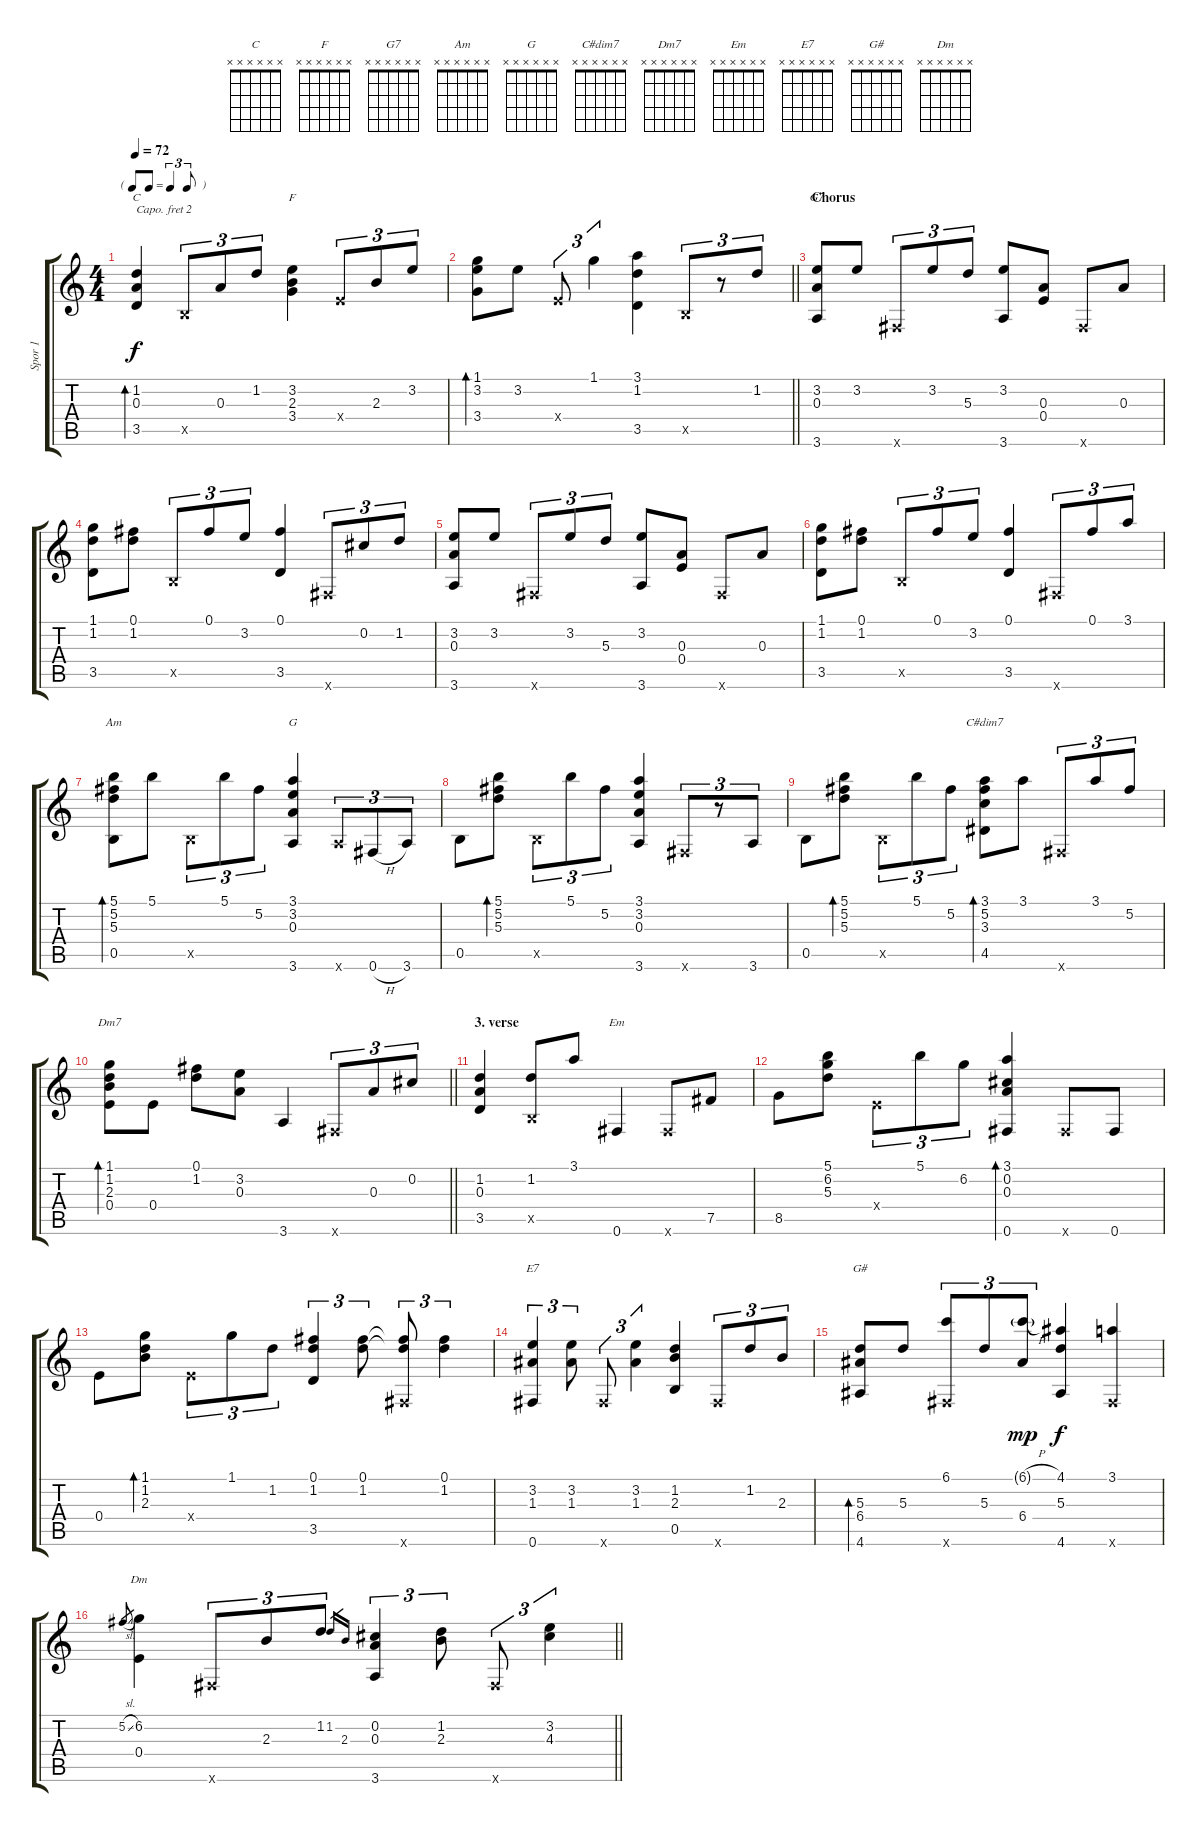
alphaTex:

\track ("Spor 1" "Spor 1") {instrument acousticguitarsteel}
\staff {score tabs}
\capo 2
\tuning (E4 B3 G3 D3 A2 E2) {hide}
\chord ("C" x x x x x x)
\chord ("F" x x x x x x)
\chord ("G7" x x x x x x)
\chord ("Am" x x x x x x)
\chord ("G" x x x x x x)
\chord ("C#dim7" x x x x x x)
\chord ("Dm7" x x x x x x)
\chord ("Em" x x x x x x)
\chord ("E7" x x x x x x)
\chord ("G#" x x x x x x)
\chord ("Dm" x x x x x x)
\ts (4 4)
\tf triplet8th
\tempo 72
\clef g2
\ks c
(1.2 0.3 3.5).4{bd 60 ch "C" dy f} 0.5{x}.8{tu (3 2)} 0.3.8{tu (3 2)} 1.2.8{tu (3 2)} (3.2 2.3 3.4).4{ch "F"} 0.4{x}.8{tu (3 2)} 2.3.8{tu (3 2)} 3.2.8{tu (3 2)} |
\barLineRight lightlight
(1.1 3.2 3.4).8{bd 120} 3.2.8 0.4{x}.8{tu (3 2)} 1.1.4{tu (3 2)} (3.1 1.2 3.5).4 0.5{x}.8{tu (3 2)} r.8{tu (3 2)} 1.2.8{tu (3 2)} |
\section ("" "Chorus")
(3.2 0.3 3.6).8{ch "G7"} 3.2.8 0.6{x}.8{tu (3 2)} 3.2.8{tu (3 2)} 5.3.8{tu (3 2)} (3.2 3.6).8 (0.3 0.4).8 0.6{x}.8 0.3.8 |
(1.1 1.2 3.5).8 (0.1 1.2).8 0.5{x}.8{tu (3 2)} 0.1.8{tu (3 2)} 3.2.8{tu (3 2)} (0.1 3.5).4 0.6{x}.8{tu (3 2)} 0.2.8{tu (3 2)} 1.2.8{tu (3 2)} |
(3.2 0.3 3.6).8 3.2.8 0.6{x}.8{tu (3 2)} 3.2.8{tu (3 2)} 5.3.8{tu (3 2)} (3.2 3.6).8 (0.3 0.4).8 0.6{x}.8 0.3.8 |
(1.1 1.2 3.5).8 (0.1 1.2).8 0.5{x}.8{tu (3 2)} 0.1.8{tu (3 2)} 3.2.8{tu (3 2)} (0.1 3.5).4 0.6{x}.8{tu (3 2)} 0.1.8{tu (3 2)} 3.1.8{tu (3 2)} |
(5.1 5.2 5.3 0.5).8{bd 120 ch "Am"} 5.1.8 0.5{x}.8{tu (3 2)} 5.1.8{tu (3 2)} 5.2.8{tu (3 2)} (3.1 3.2 0.3 3.6).4{ch "G"} 3.6{x}.8{tu (3 2)} 0.6{h}.8{tu (3 2)} 3.6.8{tu (3 2)} |
0.5.8 (5.1 5.2 5.3).8{bd 120} 0.5{x}.8{tu (3 2)} 5.1.8{tu (3 2)} 5.2.8{tu (3 2)} (3.1 3.2 0.3 3.6).4 0.6{x}.8{tu (3 2)} r.8{tu (3 2)} 3.6.8{tu (3 2)} |
0.5.8 (5.1 5.2 5.3).8{bd 120} 0.5{x}.8{tu (3 2)} 5.1.8{tu (3 2)} 5.2.8{tu (3 2)} (3.1 5.2 3.3 4.5).8{bd 120 ch "C#dim7"} 3.1.8 0.6{x}.8{tu (3 2)} 3.1.8{tu (3 2)} 5.2.8{tu (3 2)} |
\barLineRight lightlight
(1.1 1.2 2.3 0.4).8{bd 120 ch "Dm7"} 0.4.8 (0.1 1.2).8 (3.2 0.3).8 3.6.4 0.6{x}.8{tu (3 2)} 0.3.8{tu (3 2)} 0.2.8{tu (3 2)} |
\section ("" "3. verse")
(1.2 0.3 3.5).4 (1.2 0.5{x}).8 3.1.8 0.6.4{ch "Em"} 0.6{x}.8 7.5.8 |
8.5.8 (5.1 6.2 5.3).8 0.4{x}.8{tu (3 2)} 5.1.8{tu (3 2)} 6.2.8{tu (3 2)} (3.1 0.2 0.3 0.6).4{bd 120} 0.6{x}.8 0.6.8 |
0.4.8 (1.1 1.2 2.3).8{bd 120} 0.4{x}.8{tu (3 2)} 1.1.8{tu (3 2)} 1.2.8{tu (3 2)} (0.1 1.2 3.5).4{tu (3 2)} (0.1 1.2).8{tu (3 2)} (0.1{t} 1.2{t} 0.6{x}).8{tu (3 2)} (0.1 1.2).4{tu (3 2)} |
(3.2 1.3 0.6).4{tu (3 2) ch "E7"} (3.2 1.3).8{tu (3 2)} 0.6{x}.8{tu (3 2)} (3.2 1.3).4{tu (3 2)} (1.2 2.3 0.5).4 0.6{x}.8{tu (3 2)} 1.2.8{tu (3 2)} 2.3.8{tu (3 2)} |
(5.3 6.4 4.6).8{bd 120 ch "G#"} 5.3.8 (6.1 0.6{x}).8{tu (3 2)} 5.3.8{tu (3 2)} (6.1{h g} 6.4).8{tu (3 2) dy mp} (4.1 5.3 4.6).4{dy f} (3.1 0.6{x}).4 |
\barLineRight lightlight
5.2{sl}.8{gr} (6.2 0.4).4{ch "Dm"} 0.6{x}.8{tu (3 2)} 2.3.8{tu (3 2)} 1.2.8{tu (3 2)} 1.2.16{gr} 2.3.16{gr} (0.2 0.3 3.6).4{tu (3 2)} (1.2 2.3).8{tu (3 2)} 0.6{x}.8{tu (3 2)} (3.2 4.3).4{tu (3 2)}
